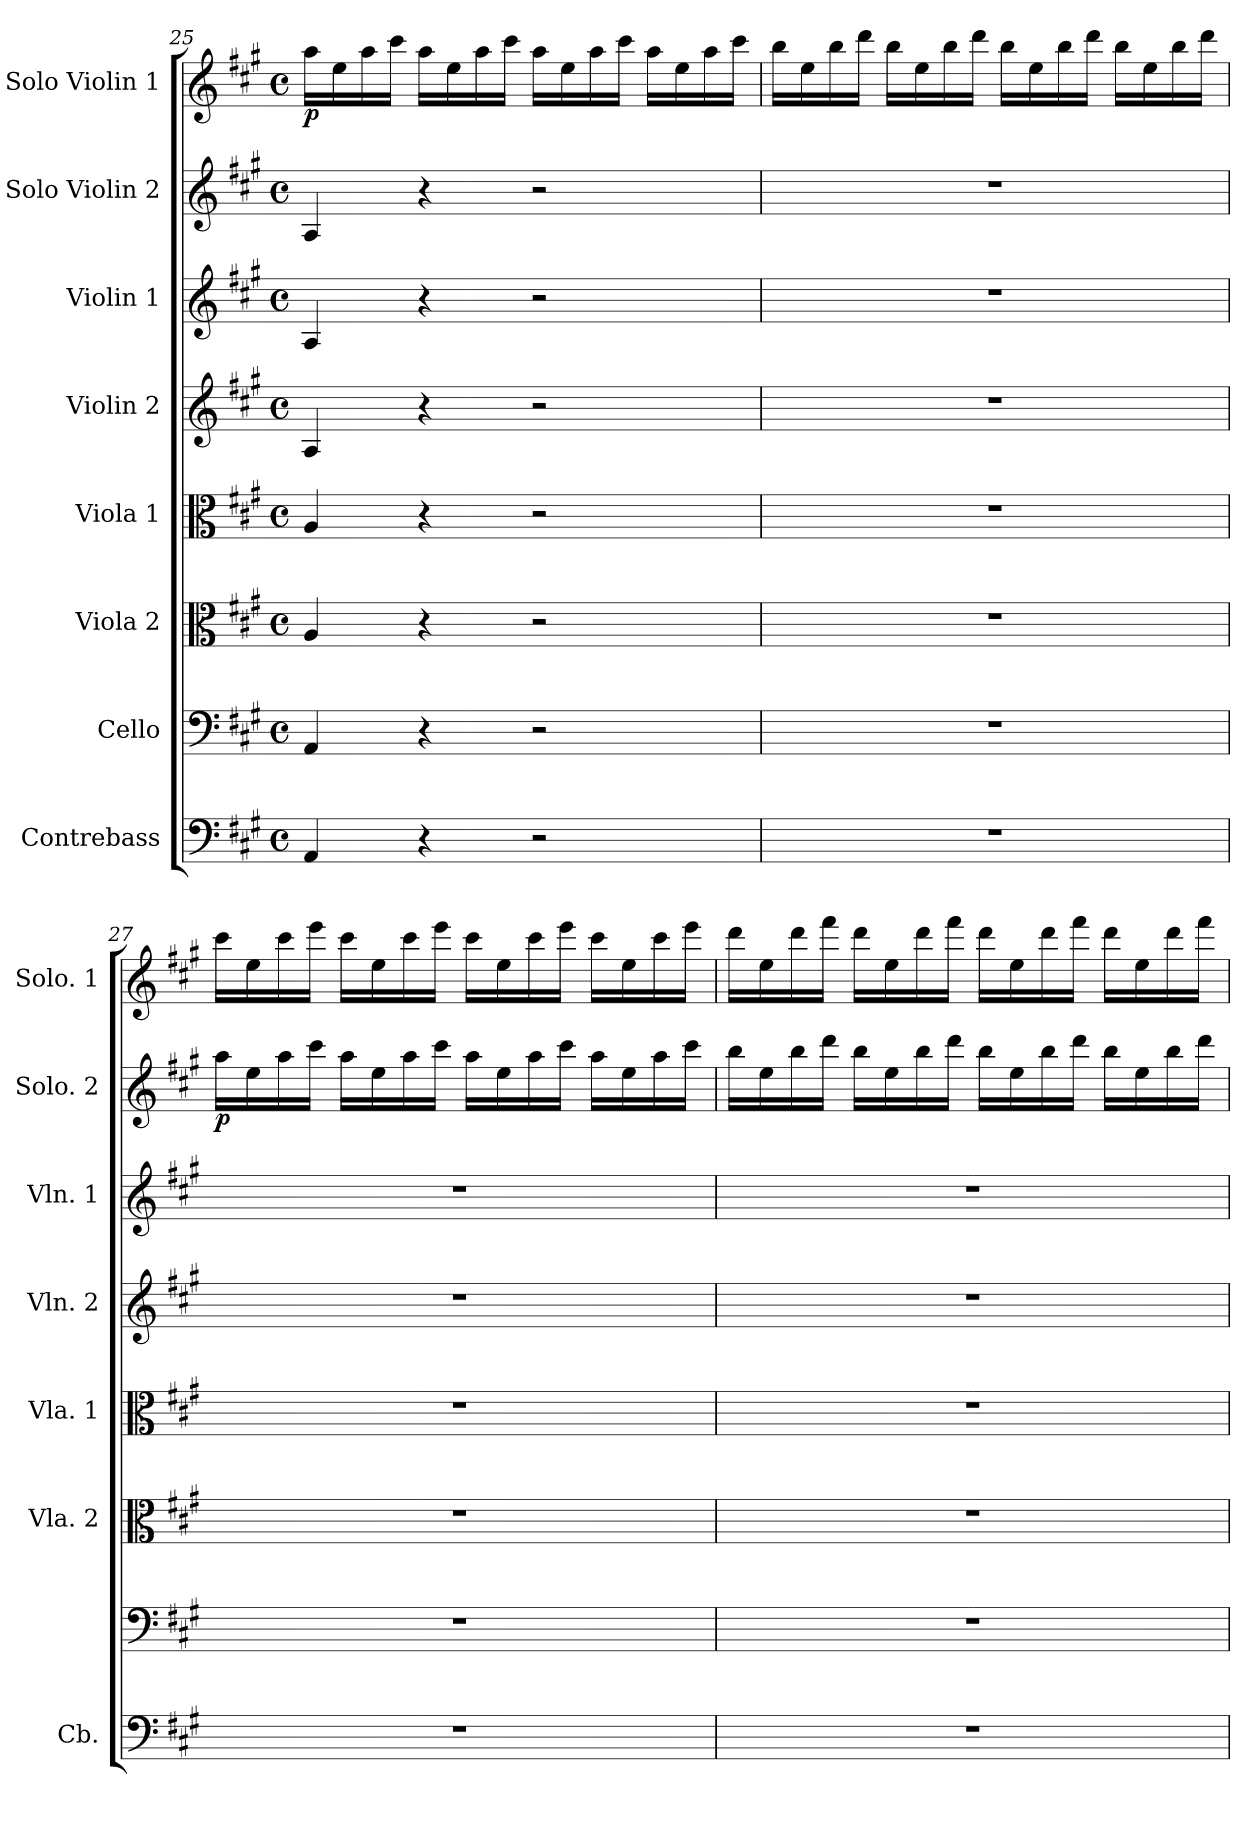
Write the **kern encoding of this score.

**kern	**kern	**kern	**kern	**kern	**kern	**kern	**dynam	**kern	**dynam
*part8	*part7	*part6	*part5	*part4	*part3	*part2	*part2	*part1	*part1
*staff8	*staff7	*staff6	*staff5	*staff4	*staff3	*staff2	*staff2	*staff1	*staff1
*I"Contrebass	*I"Cello	*I"Viola 2	*I"Viola 1	*I"Violin 2	*I"Violin 1	*I"Solo Violin 2	*	*I"Solo Violin 1	*
*I'Cb.	*	*I'Vla. 2	*I'Vla. 1	*I'Vln. 2	*I'Vln. 1	*I'Solo. 2	*	*I'Solo. 1	*
!!LO:PB:g=z
*clefF4	*clefF4	*clefC3	*clefC3	*clefG2	*clefG2	*clefG2	*	*clefG2	*
*ITrd7c12	*	*	*	*	*	*	*	*	*
*k[f#c#g#]	*k[f#c#g#]	*k[f#c#g#]	*k[f#c#g#]	*k[f#c#g#]	*k[f#c#g#]	*k[f#c#g#]	*	*k[f#c#g#]	*
*M4/4	*M4/4	*M4/4	*M4/4	*M4/4	*M4/4	*M4/4	*	*M4/4	*
*met(c)	*met(c)	*met(c)	*met(c)	*met(c)	*met(c)	*met(c)	*	*met(c)	*
=25	=25	=25	=25	=25	=25	=25	=25	=25	=25
!	!	!	!	!	!	!	!	!	!LO:DY:b
4AAA/	4AA/	4A/	4A/	4A/	4A/	4A/	.	16aa\LL	p
.	.	.	.	.	.	.	.	16ee\	.
.	.	.	.	.	.	.	.	16aa\	.
.	.	.	.	.	.	.	.	16ccc#\JJ	.
4r	4r	4r	4r	4r	4r	4r	.	16aa\LL	.
.	.	.	.	.	.	.	.	16ee\	.
.	.	.	.	.	.	.	.	16aa\	.
.	.	.	.	.	.	.	.	16ccc#\JJ	.
2r	2r	2r	2r	2r	2r	2r	.	16aa\LL	.
.	.	.	.	.	.	.	.	16ee\	.
.	.	.	.	.	.	.	.	16aa\	.
.	.	.	.	.	.	.	.	16ccc#\JJ	.
.	.	.	.	.	.	.	.	16aa\LL	.
.	.	.	.	.	.	.	.	16ee\	.
.	.	.	.	.	.	.	.	16aa\	.
.	.	.	.	.	.	.	.	16ccc#\JJ	.
=26	=26	=26	=26	=26	=26	=26	=26	=26	=26
1r	1r	1r	1r	1r	1r	1r	.	16bb\LL	.
.	.	.	.	.	.	.	.	16ee\	.
.	.	.	.	.	.	.	.	16bb\	.
.	.	.	.	.	.	.	.	16ddd\JJ	.
.	.	.	.	.	.	.	.	16bb\LL	.
.	.	.	.	.	.	.	.	16ee\	.
.	.	.	.	.	.	.	.	16bb\	.
.	.	.	.	.	.	.	.	16ddd\JJ	.
.	.	.	.	.	.	.	.	16bb\LL	.
.	.	.	.	.	.	.	.	16ee\	.
.	.	.	.	.	.	.	.	16bb\	.
.	.	.	.	.	.	.	.	16ddd\JJ	.
.	.	.	.	.	.	.	.	16bb\LL	.
.	.	.	.	.	.	.	.	16ee\	.
.	.	.	.	.	.	.	.	16bb\	.
.	.	.	.	.	.	.	.	16ddd\JJ	.
!!LO:PB:g=z
=27	=27	=27	=27	=27	=27	=27	=27	=27	=27
!	!	!	!	!	!	!	!LO:DY:b	!	!
1r	1r	1r	1r	1r	1r	16aa\LL	p	16ccc#\LL	.
.	.	.	.	.	.	16ee\	.	16ee\	.
.	.	.	.	.	.	16aa\	.	16ccc#\	.
.	.	.	.	.	.	16ccc#\JJ	.	16eee\JJ	.
.	.	.	.	.	.	16aa\LL	.	16ccc#\LL	.
.	.	.	.	.	.	16ee\	.	16ee\	.
.	.	.	.	.	.	16aa\	.	16ccc#\	.
.	.	.	.	.	.	16ccc#\JJ	.	16eee\JJ	.
.	.	.	.	.	.	16aa\LL	.	16ccc#\LL	.
.	.	.	.	.	.	16ee\	.	16ee\	.
.	.	.	.	.	.	16aa\	.	16ccc#\	.
.	.	.	.	.	.	16ccc#\JJ	.	16eee\JJ	.
.	.	.	.	.	.	16aa\LL	.	16ccc#\LL	.
.	.	.	.	.	.	16ee\	.	16ee\	.
.	.	.	.	.	.	16aa\	.	16ccc#\	.
.	.	.	.	.	.	16ccc#\JJ	.	16eee\JJ	.
=28	=28	=28	=28	=28	=28	=28	=28	=28	=28
1r	1r	1r	1r	1r	1r	16bb\LL	.	16ddd\LL	.
.	.	.	.	.	.	16ee\	.	16ee\	.
.	.	.	.	.	.	16bb\	.	16ddd\	.
.	.	.	.	.	.	16ddd\JJ	.	16fff#\JJ	.
.	.	.	.	.	.	16bb\LL	.	16ddd\LL	.
.	.	.	.	.	.	16ee\	.	16ee\	.
.	.	.	.	.	.	16bb\	.	16ddd\	.
.	.	.	.	.	.	16ddd\JJ	.	16fff#\JJ	.
.	.	.	.	.	.	16bb\LL	.	16ddd\LL	.
.	.	.	.	.	.	16ee\	.	16ee\	.
.	.	.	.	.	.	16bb\	.	16ddd\	.
.	.	.	.	.	.	16ddd\JJ	.	16fff#\JJ	.
.	.	.	.	.	.	16bb\LL	.	16ddd\LL	.
.	.	.	.	.	.	16ee\	.	16ee\	.
.	.	.	.	.	.	16bb\	.	16ddd\	.
.	.	.	.	.	.	16ddd\JJ	.	16fff#\JJ	.
=	=	=	=	=	=	=	=	=	=
*-	*-	*-	*-	*-	*-	*-	*-	*-	*-
